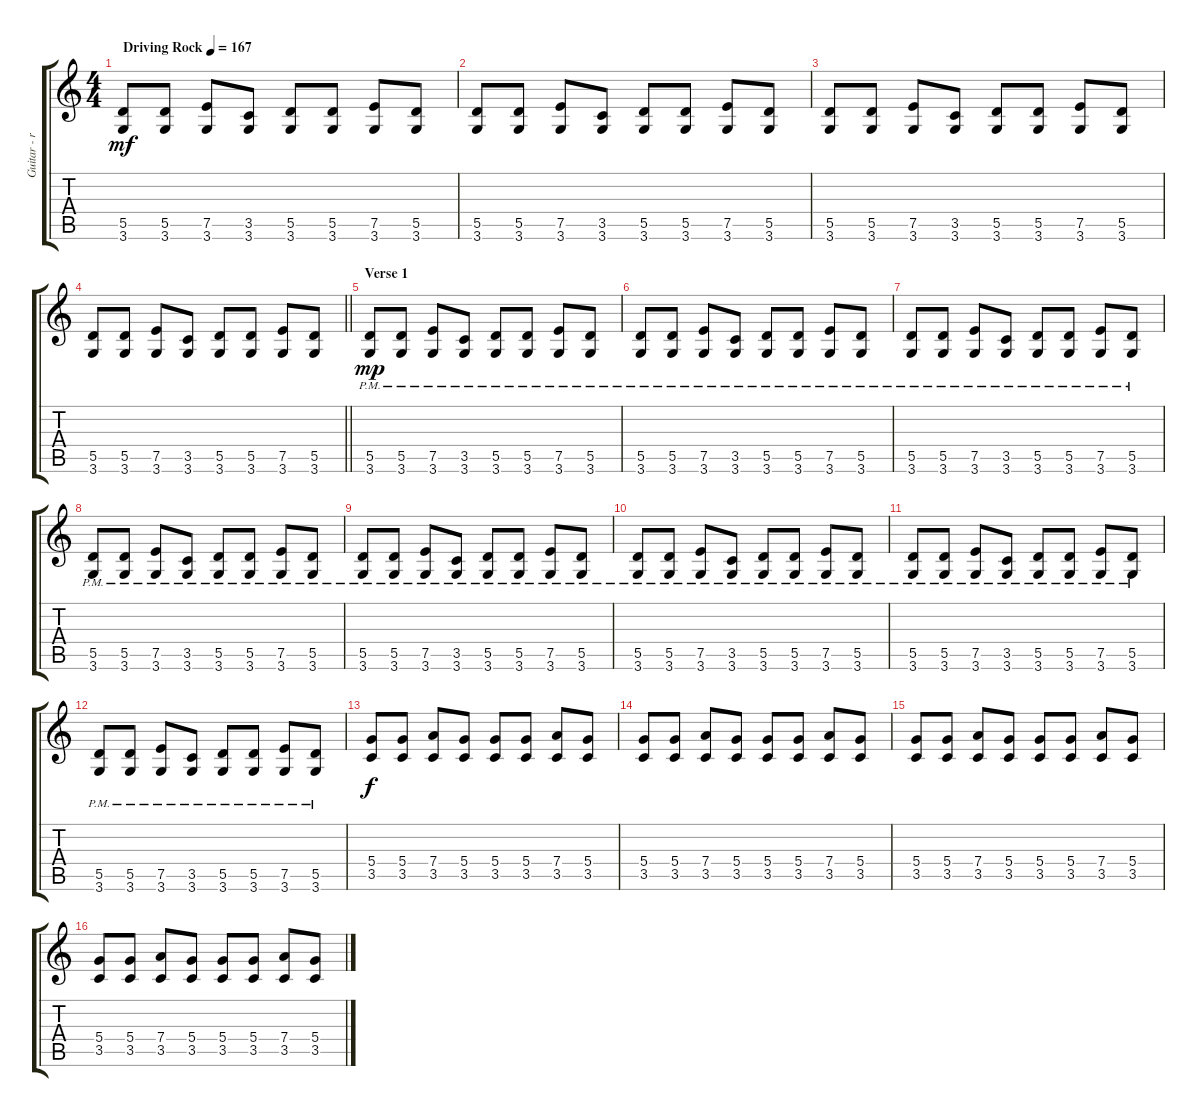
\track ("Guitar - right" "Guitar - r") {instrument overdrivenguitar}
\staff {score tabs}
\tuning (E4 B3 G3 D3 A2 E2) {hide}
\ts (4 4)
\tempo (167 "Driving Rock")
\clef g2
\ks aminor
(5.5 3.6).8{dy mf instrument overdrivenguitar} (5.5 3.6).8 (7.5 3.6).8 (3.5 3.6).8 (5.5 3.6).8 (5.5 3.6).8 (7.5 3.6).8 (5.5 3.6).8 |
(5.5 3.6).8 (5.5 3.6).8 (7.5 3.6).8 (3.5 3.6).8 (5.5 3.6).8 (5.5 3.6).8 (7.5 3.6).8 (5.5 3.6).8 |
(5.5 3.6).8 (5.5 3.6).8 (7.5 3.6).8 (3.5 3.6).8 (5.5 3.6).8 (5.5 3.6).8 (7.5 3.6).8 (5.5 3.6).8 |
\barLineRight lightlight
(5.5 3.6).8 (5.5 3.6).8 (7.5 3.6).8 (3.5 3.6).8 (5.5 3.6).8 (5.5 3.6).8 (7.5 3.6).8 (5.5 3.6).8 |
\section ("" "Verse 1")
(5.5{pm} 3.6{pm}).8{dy mp volume 9} (5.5{pm} 3.6{pm}).8 (7.5{pm} 3.6{pm}).8 (3.5{pm} 3.6{pm}).8 (5.5{pm} 3.6{pm}).8 (5.5{pm} 3.6{pm}).8 (7.5{pm} 3.6{pm}).8 (5.5{pm} 3.6{pm}).8 |
(5.5{pm} 3.6{pm}).8 (5.5{pm} 3.6{pm}).8 (7.5{pm} 3.6{pm}).8 (3.5{pm} 3.6{pm}).8 (5.5{pm} 3.6{pm}).8 (5.5{pm} 3.6{pm}).8 (7.5{pm} 3.6{pm}).8 (5.5{pm} 3.6{pm}).8 |
(5.5{pm} 3.6{pm}).8 (5.5{pm} 3.6{pm}).8 (7.5{pm} 3.6{pm}).8 (3.5{pm} 3.6{pm}).8 (5.5{pm} 3.6{pm}).8 (5.5{pm} 3.6{pm}).8 (7.5{pm} 3.6{pm}).8 (5.5{pm} 3.6{pm}).8 |
(5.5{pm} 3.6{pm}).8 (5.5{pm} 3.6{pm}).8 (7.5{pm} 3.6{pm}).8 (3.5{pm} 3.6{pm}).8 (5.5{pm} 3.6{pm}).8 (5.5{pm} 3.6{pm}).8 (7.5{pm} 3.6{pm}).8 (5.5{pm} 3.6{pm}).8 |
(5.5{pm} 3.6{pm}).8 (5.5{pm} 3.6{pm}).8 (7.5{pm} 3.6{pm}).8 (3.5{pm} 3.6{pm}).8 (5.5{pm} 3.6{pm}).8 (5.5{pm} 3.6{pm}).8 (7.5{pm} 3.6{pm}).8 (5.5{pm} 3.6{pm}).8 |
(5.5{pm} 3.6{pm}).8 (5.5{pm} 3.6{pm}).8 (7.5{pm} 3.6{pm}).8 (3.5{pm} 3.6{pm}).8 (5.5{pm} 3.6{pm}).8 (5.5{pm} 3.6{pm}).8 (7.5{pm} 3.6{pm}).8 (5.5{pm} 3.6{pm}).8 |
(5.5{pm} 3.6{pm}).8 (5.5{pm} 3.6{pm}).8 (7.5{pm} 3.6{pm}).8 (3.5{pm} 3.6{pm}).8 (5.5{pm} 3.6{pm}).8 (5.5{pm} 3.6{pm}).8 (7.5{pm} 3.6{pm}).8 (5.5{pm} 3.6{pm}).8 |
(5.5{pm} 3.6{pm}).8 (5.5{pm} 3.6{pm}).8 (7.5{pm} 3.6{pm}).8 (3.5{pm} 3.6{pm}).8 (5.5{pm} 3.6{pm}).8 (5.5{pm} 3.6{pm}).8 (7.5{pm} 3.6{pm}).8 (5.5{pm} 3.6{pm}).8 |
(5.4 3.5).8{dy f volume 6} (5.4 3.5).8 (7.4 3.5).8 (5.4 3.5).8 (5.4 3.5).8 (5.4 3.5).8 (7.4 3.5).8 (5.4 3.5).8 |
(5.4 3.5).8 (5.4 3.5).8 (7.4 3.5).8 (5.4 3.5).8 (5.4 3.5).8 (5.4 3.5).8 (7.4 3.5).8 (5.4 3.5).8 |
(5.4 3.5).8 (5.4 3.5).8 (7.4 3.5).8 (5.4 3.5).8 (5.4 3.5).8 (5.4 3.5).8 (7.4 3.5).8 (5.4 3.5).8 |
(5.4 3.5).8 (5.4 3.5).8 (7.4 3.5).8 (5.4 3.5).8 (5.4 3.5).8 (5.4 3.5).8 (7.4 3.5).8 (5.4 3.5).8
